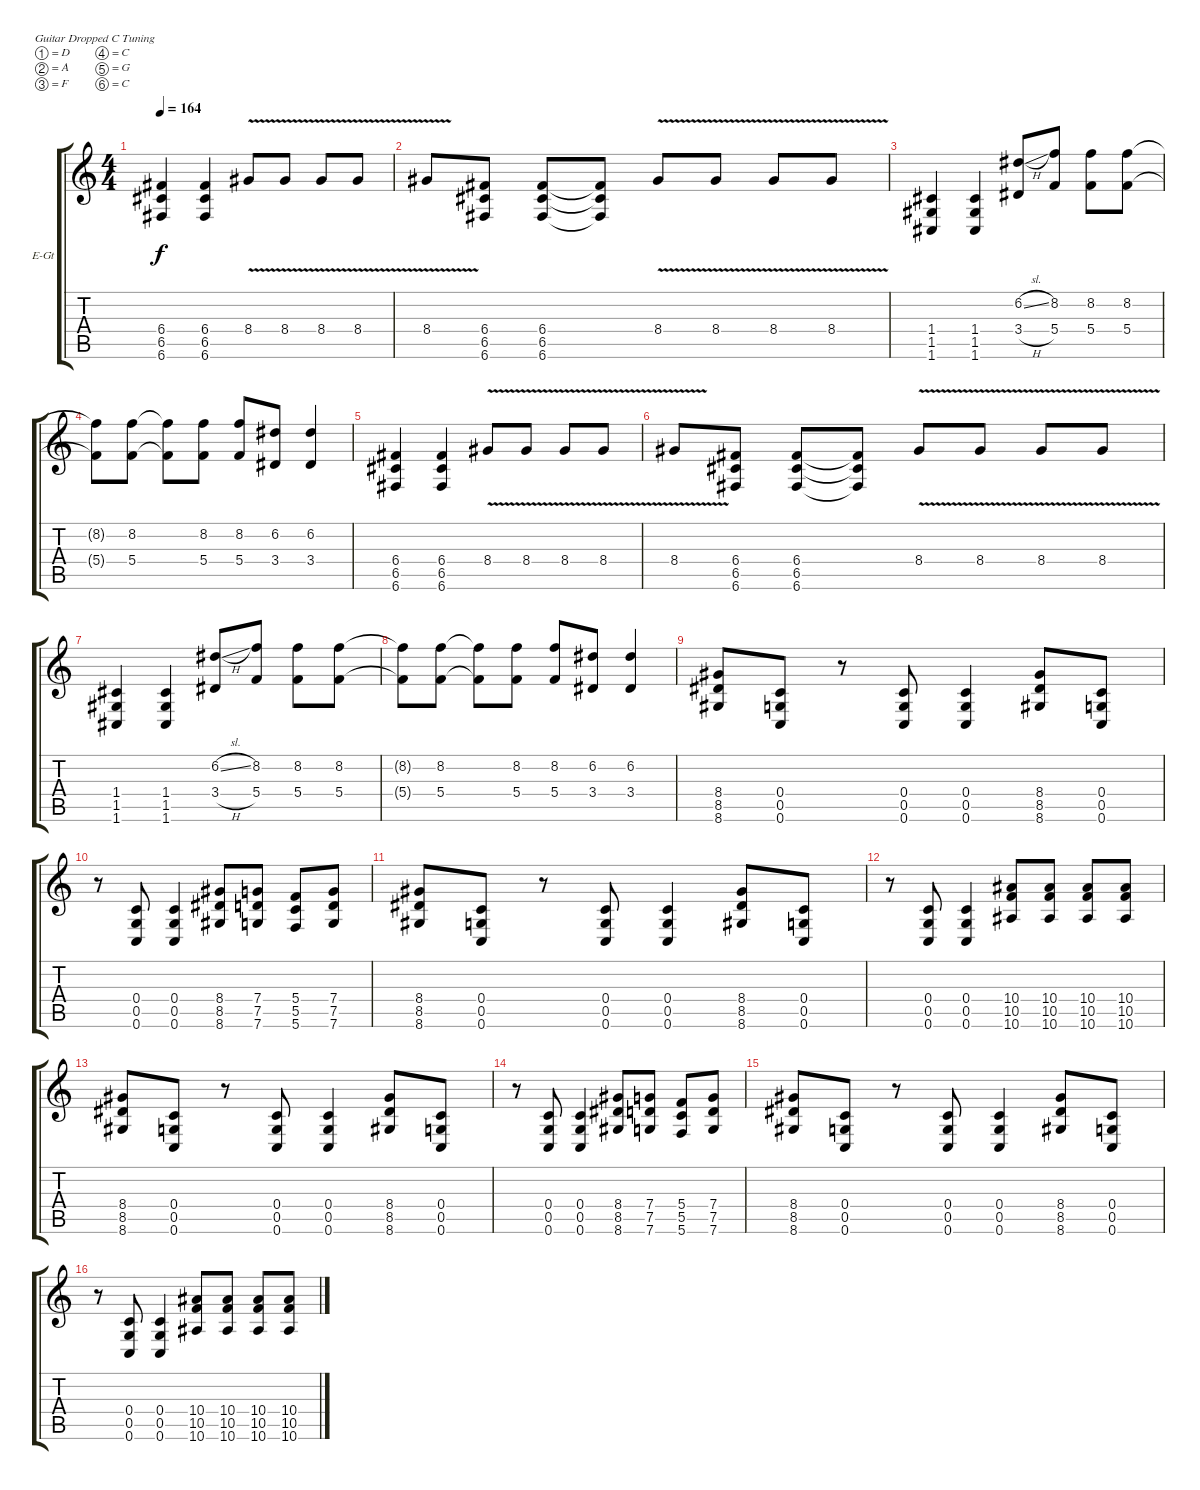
\defaultSystemsLayout 4
\bracketExtendMode groupsimilarinstruments
\firstSystemTrackNameOrientation horizontal
\otherSystemsTrackNameOrientation horizontal
\track ("Guitar 2" "E-Gt") {instrument overdrivenguitar}
\staff {score tabs}
\tuning (D4 A3 F3 C3 G2 C2)
\ts (4 4)
\tempo 164
\clef g2
\ks c
(6.6 6.5 6.4).4{dy f} (6.4 6.5 6.6).4 8.4{v}.8 8.4{v}.8 8.4{v}.8 8.4{v}.8 |
8.4{v}.8 (6.4 6.5 6.6).8 (6.6 6.5 6.4).8 (6.4{t} 6.5{t} 6.6{t}).8 8.4{v}.8 8.4{v}.8 8.4{v}.8 8.4{v}.8 |
(1.4 1.5 1.6).4 (1.4 1.5 1.6).4 (3.4{h} 6.2{sl}).8 (8.2 5.4).8 (5.4 8.2).8 (5.4 8.2).8 |
(5.4{t} 8.2{t}).8 (8.2 5.4).8 (5.4{t} 8.2{t}).8 (5.4 8.2).8 (5.4 8.2).8 (3.4 6.2).8 (3.4 6.2).4 |
(6.6 6.5 6.4).4 (6.4 6.5 6.6).4 8.4{v}.8 8.4{v}.8 8.4{v}.8 8.4{v}.8 |
8.4{v}.8 (6.4 6.5 6.6).8 (6.6 6.5 6.4).8 (6.4{t} 6.5{t} 6.6{t}).8 8.4{v}.8 8.4{v}.8 8.4{v}.8 8.4{v}.8 |
(1.4 1.5 1.6).4 (1.4 1.5 1.6).4 (3.4{h} 6.2{sl}).8 (8.2 5.4).8 (5.4 8.2).8 (5.4 8.2).8 |
(8.2{t} 5.4{t}).8 (8.2 5.4).8 (5.4{t} 8.2{t}).8 (5.4 8.2).8 (5.4 8.2).8 (3.4 6.2).8 (3.4 6.2).4 |
(8.4 8.5 8.6).8 (0.6 0.5 0.4).8 r.8 (0.4 0.5 0.6).8 (0.6 0.5 0.4).4 (8.4 8.5 8.6).8 (0.6 0.5 0.4).8 |
r.8 (0.4 0.5 0.6).8 (0.6 0.5 0.4).4 (8.6 8.5 8.4).8 (7.6 7.4 7.5).8 (5.6 5.5 5.4).8 (7.6 7.4 7.5).8 |
(8.4 8.5 8.6).8 (0.6 0.5 0.4).8 r.8 (0.4 0.5 0.6).8 (0.6 0.5 0.4).4 (8.4 8.5 8.6).8 (0.6 0.5 0.4).8 |
r.8 (0.4 0.5 0.6).8 (0.6 0.5 0.4).4 (10.6 10.5 10.4).8 (10.6 10.4 10.5).8 (10.6 10.5 10.4).8 (10.6 10.4 10.5).8 |
(8.4 8.5 8.6).8 (0.6 0.5 0.4).8 r.8 (0.4 0.5 0.6).8 (0.6 0.5 0.4).4 (8.4 8.5 8.6).8 (0.6 0.5 0.4).8 |
r.8 (0.4 0.5 0.6).8 (0.6 0.5 0.4).4 (8.6 8.5 8.4).8 (7.6 7.4 7.5).8 (5.6 5.5 5.4).8 (7.6 7.4 7.5).8 |
(8.4 8.5 8.6).8 (0.6 0.5 0.4).8 r.8 (0.4 0.5 0.6).8 (0.6 0.5 0.4).4 (8.4 8.5 8.6).8 (0.6 0.5 0.4).8 |
r.8 (0.4 0.5 0.6).8 (0.6 0.5 0.4).4 (10.6 10.5 10.4).8 (10.6 10.4 10.5).8 (10.6 10.5 10.4).8 (10.6 10.4 10.5).8
